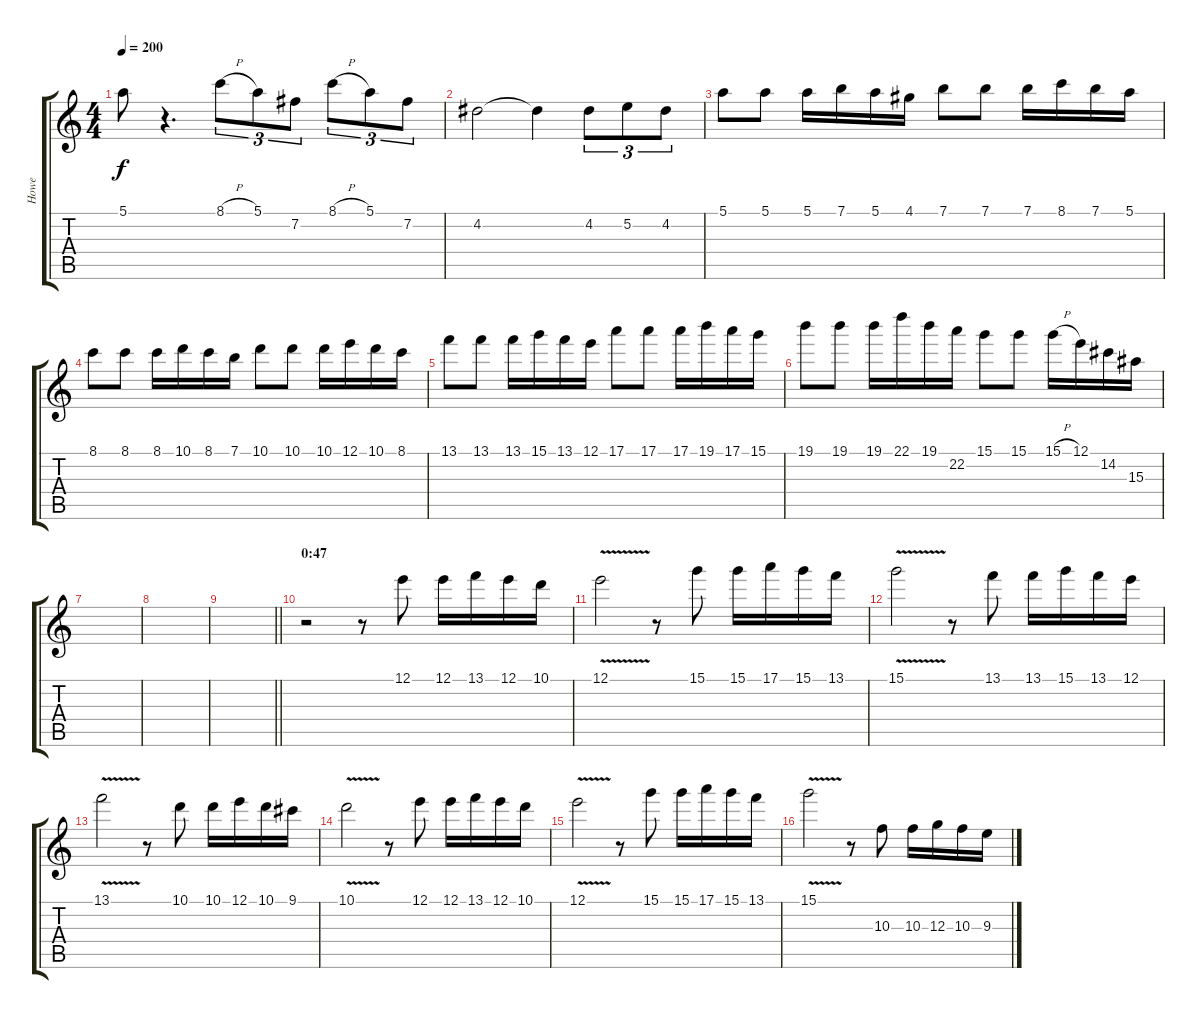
\track ("Howe" "Howe") {instrument distortionguitar}
\staff {score tabs}
\tuning (E4 B3 G3 D3 A2 E2) {hide}
\ts (4 4)
\tempo 200
\clef g2
\ks c
5.1.8{dy f} r.4{d} 8.1{h}.8{tu (3 2)} 5.1.8{tu (3 2)} 7.2.8{tu (3 2)} 8.1{h}.8{tu (3 2)} 5.1.8{tu (3 2)} 7.2.8{tu (3 2)} |
4.2.2 4.2{t}.4 4.2.8{tu (3 2)} 5.2.8{tu (3 2)} 4.2.8{tu (3 2)} |
5.1.8 5.1.8 5.1.16 7.1.16 5.1.16 4.1.16 7.1.8 7.1.8 7.1.16 8.1.16 7.1.16 5.1.16 |
8.1.8 8.1.8 8.1.16 10.1.16 8.1.16 7.1.16 10.1.8 10.1.8 10.1.16 12.1.16 10.1.16 8.1.16 |
13.1.8 13.1.8 13.1.16 15.1.16 13.1.16 12.1.16 17.1.8 17.1.8 17.1.16 19.1.16 17.1.16 15.1.16 |
19.1.8 19.1.8 19.1.16 22.1.16 19.1.16 22.2.16 15.1.8 15.1.8 15.1{h}.16 12.1.16 14.2.16 15.3.16 |
|
|
\barLineRight lightlight
|
\section ("" "0:47")
r.2 r.8 12.1.8 12.1.16 13.1.16 12.1.16 10.1.16 |
12.1{v}.2 r.8 15.1.8 15.1.16 17.1.16 15.1.16 13.1.16 |
15.1{v}.2 r.8 13.1.8 13.1.16 15.1.16 13.1.16 12.1.16 |
13.1{v}.2 r.8 10.1.8 10.1.16 12.1.16 10.1.16 9.1.16 |
10.1{v}.2 r.8 12.1.8 12.1.16 13.1.16 12.1.16 10.1.16 |
12.1{v}.2 r.8 15.1.8 15.1.16 17.1.16 15.1.16 13.1.16 |
15.1{v}.2 r.8 10.3.8 10.3.16 12.3.16 10.3.16 9.3.16
